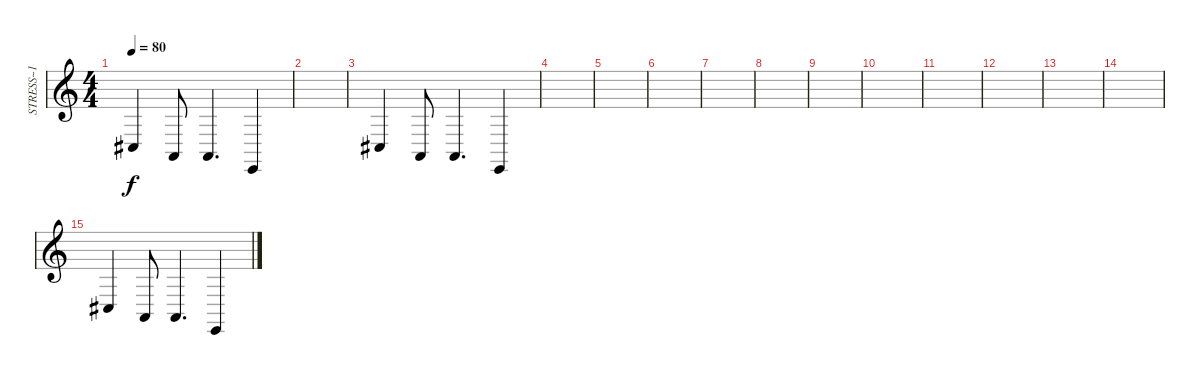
\track ("STRESS~1" "STRESS~1") {instrument stringensemble1}
\staff {score}
\tuning (Eb4 Bb3 Gb3 Db3 Ab2 Eb2) {hide}
\ts (4 4)
\tempo 80
\clef g2
\ks c
5.5.4{dy f} 1.5.8 1.5.4{d} 1.6.4 |
|
5.5.4 1.5.8 1.5.4{d} 1.6.4 |
|
|
|
|
|
|
|
|
|
|
|
5.5.4 1.5.8 1.5.4{d} 1.6.4
